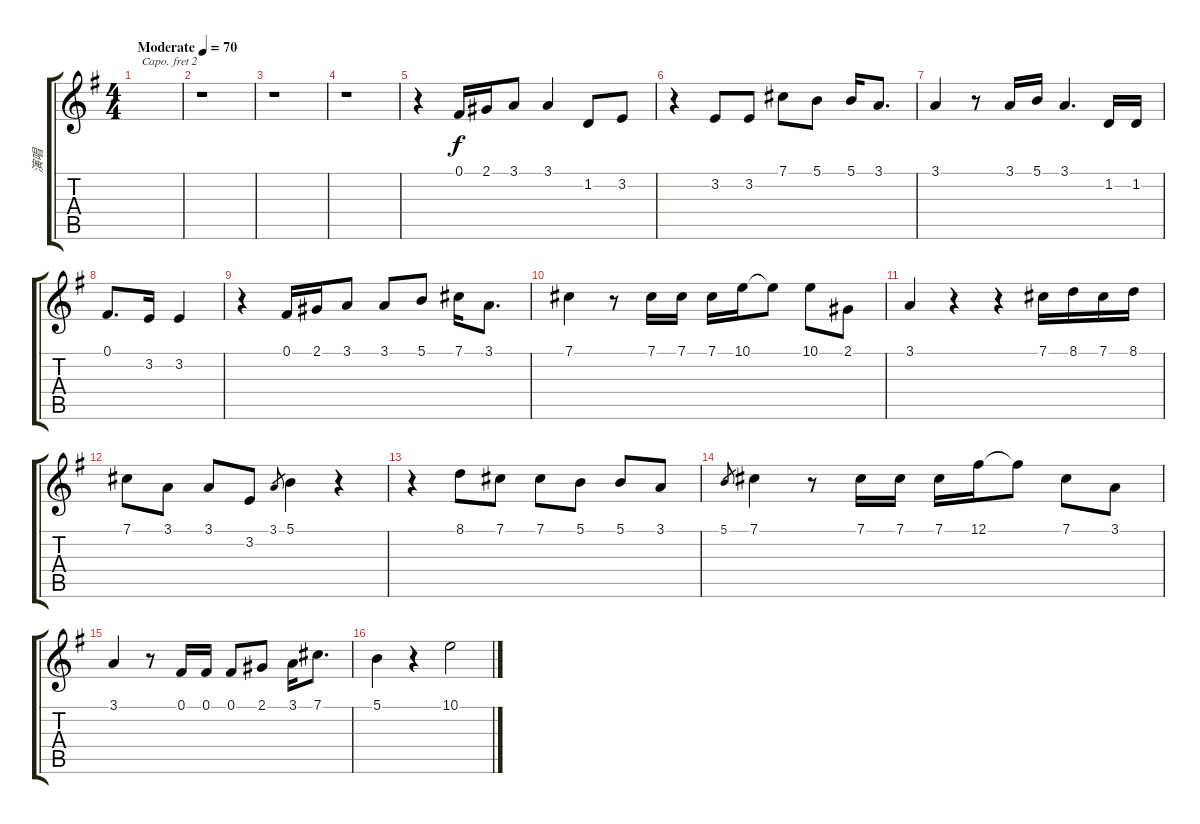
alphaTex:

\track ("演唱" "演唱") {instrument panflute}
\staff {score tabs}
\capo 2
\tuning (E4 B3 G3 D3 A2 E2) {hide}
\ts (4 4)
\tempo (70 "Moderate")
\clef g2
\ks g
|
r.1 |
r.1 |
r.1 |
r.4 0.1.16 2.1.16 3.1.8 3.1.4 1.2.8 3.2.8 |
r.4 3.2.8 3.2.8 7.1.8 5.1.8 5.1.16 3.1.8{d} |
3.1.4 r.8 3.1.16 5.1.16 3.1.4{d} 1.2.16 1.2.16 |
0.1.8{d} 3.2.16 3.2.4 |
r.4 0.1.16 2.1.16 3.1.8 3.1.8 5.1.8 7.1.16 3.1.8{d} |
7.1.4 r.8 7.1.16 7.1.16 7.1.16 10.1.16 10.1{t}.8 10.1.8 2.1.8 |
3.1.4 r.4 r.4 7.1.16 8.1.16 7.1.16 8.1.16 |
7.1.8 3.1.8 3.1.8 3.2.8 3.1.8{gr} 5.1.4 r.4 |
r.4 8.1.8 7.1.8 7.1.8 5.1.8 5.1.8 3.1.8 |
5.1.8{gr} 7.1.4 r.8 7.1.16 7.1.16 7.1.16 12.1.16 12.1{t}.8 7.1.8 3.1.8 |
3.1.4 r.8 0.1.16 0.1.16 0.1.8 2.1.8 3.1.16 7.1.8{d} |
5.1.4 r.4 10.1.2
